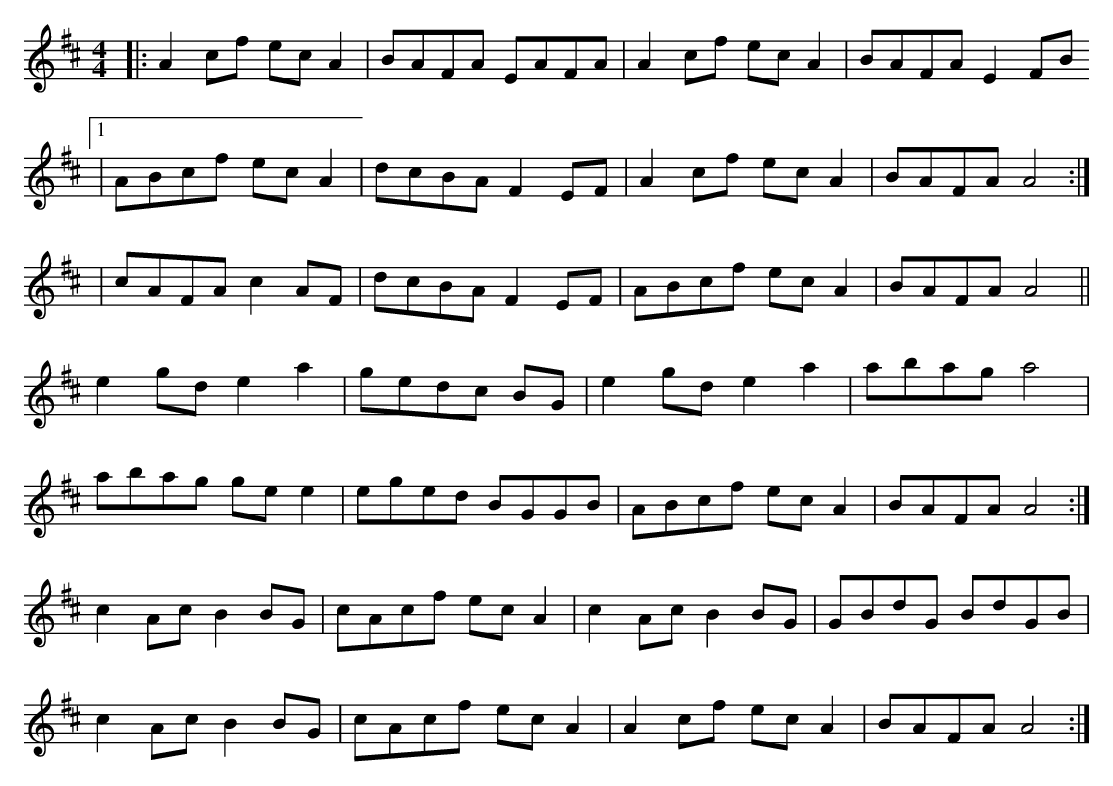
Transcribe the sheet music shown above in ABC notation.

X:1
M:4/4
K:Amix
|:A2 cf ec A2|BAFA EAFA|A2 cf ec A2|BAFA E2 FB
[1|ABcf ec A2|dcBA F2 EF|A2 cf ec A2|BAFA A4:|
[2|cAFA c2 AF|dcBA F2 EF|ABcf ec A2|BAFA A4||
e2 gd e2 a2|gedc BG|e2 gd e2 a2|abag a4|
abag ge e2|eged BGGB|ABcf ec A2|BAFA A4:|
c2 Ac B2 BG|cAcf ecA2|c2 Ac B2 BG|GBdG BdGB|
c2 Ac B2 BG|cAcf ecA2|A2 cf ec A2|BAFA A4:|
